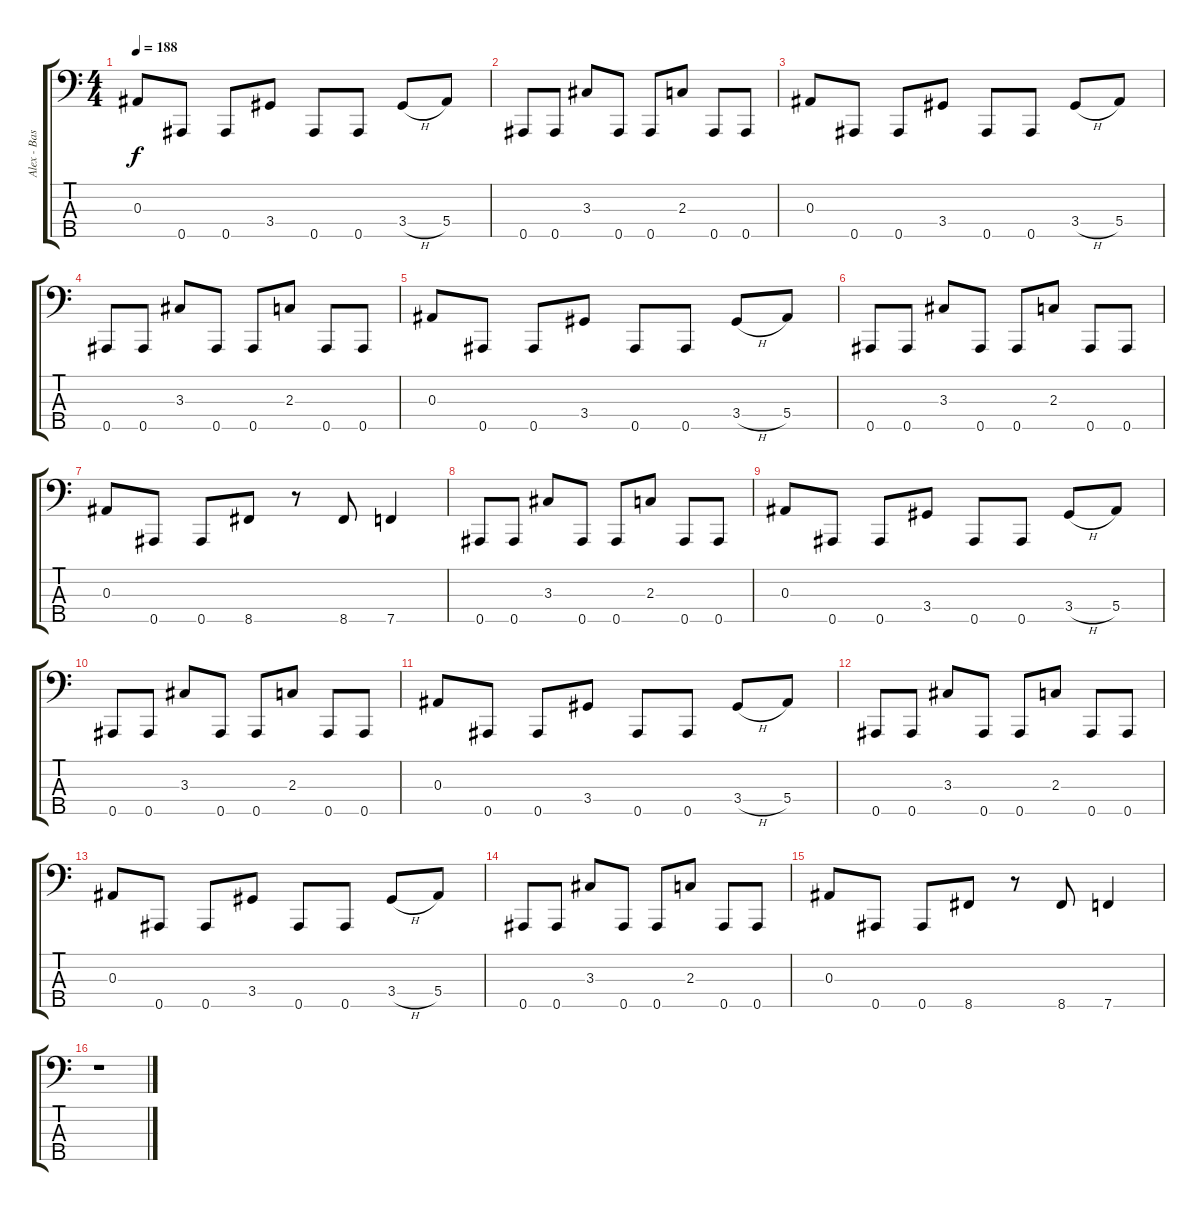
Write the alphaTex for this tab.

\track ("Alex - Bass" "Alex - Bas") {instrument electricbasspick}
\staff {score tabs}
\tuning (Ab2 Eb2 Bb1 F1 Bb0) {hide}
\ts (4 4)
\tempo 188
\clef f4
\ks c
0.3.8{dy f} 0.5.8 0.5.8 3.4.8 0.5.8 0.5.8 3.4{h}.8 5.4.8 |
0.5.8 0.5.8 3.3.8 0.5.8 0.5.8 2.3.8 0.5.8 0.5.8 |
0.3.8 0.5.8 0.5.8 3.4.8 0.5.8 0.5.8 3.4{h}.8 5.4.8 |
0.5.8 0.5.8 3.3.8 0.5.8 0.5.8 2.3.8 0.5.8 0.5.8 |
0.3.8 0.5.8 0.5.8 3.4.8 0.5.8 0.5.8 3.4{h}.8 5.4.8 |
0.5.8 0.5.8 3.3.8 0.5.8 0.5.8 2.3.8 0.5.8 0.5.8 |
0.3.8 0.5.8 0.5.8 8.5.8 r.8 8.5.8 7.5.4 |
0.5.8 0.5.8 3.3.8 0.5.8 0.5.8 2.3.8 0.5.8 0.5.8 |
0.3.8 0.5.8 0.5.8 3.4.8 0.5.8 0.5.8 3.4{h}.8 5.4.8 |
0.5.8 0.5.8 3.3.8 0.5.8 0.5.8 2.3.8 0.5.8 0.5.8 |
0.3.8 0.5.8 0.5.8 3.4.8 0.5.8 0.5.8 3.4{h}.8 5.4.8 |
0.5.8 0.5.8 3.3.8 0.5.8 0.5.8 2.3.8 0.5.8 0.5.8 |
0.3.8 0.5.8 0.5.8 3.4.8 0.5.8 0.5.8 3.4{h}.8 5.4.8 |
0.5.8 0.5.8 3.3.8 0.5.8 0.5.8 2.3.8 0.5.8 0.5.8 |
0.3.8 0.5.8 0.5.8 8.5.8 r.8 8.5.8 7.5.4 |
r.1
